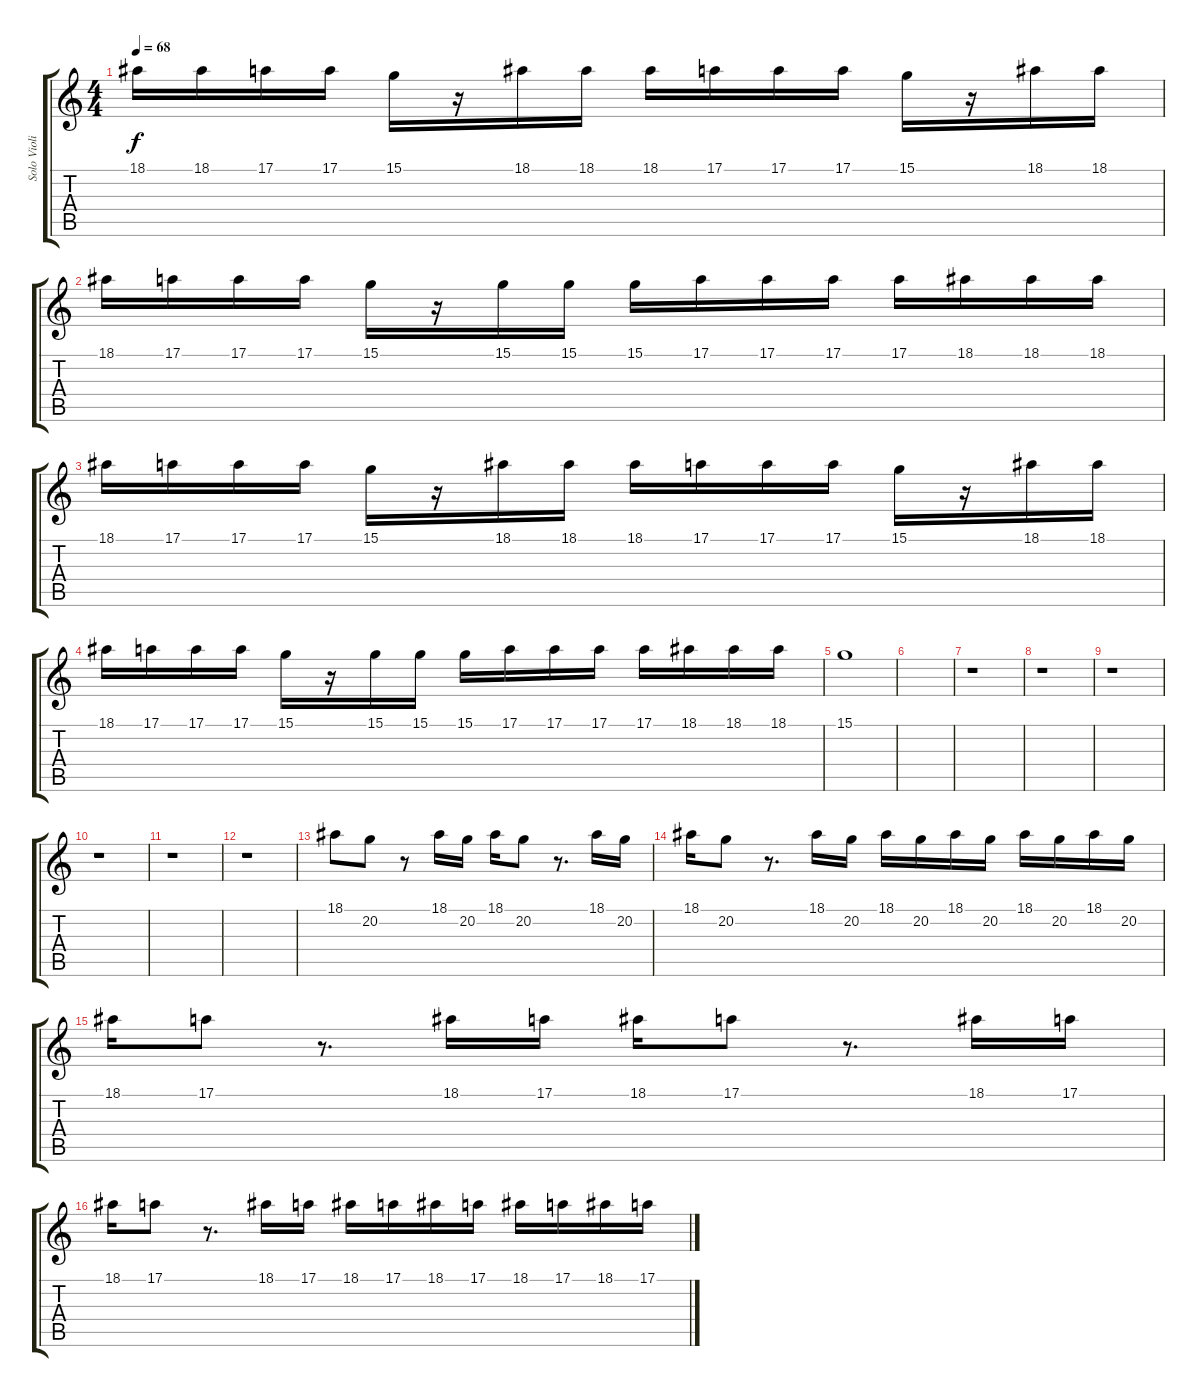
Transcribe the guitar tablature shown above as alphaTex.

\track ("Solo Violin" "Solo Violi") {instrument stringensemble1}
\staff {score tabs}
\tuning (E4 B3 G3 D3 A2 E2) {hide}
\ts (4 4)
\tempo 68
\clef g2
\ks c
18.1.16{dy f} 18.1.16 17.1.16 17.1.16 15.1.16 r.16 18.1.16 18.1.16 18.1.16 17.1.16 17.1.16 17.1.16 15.1.16 r.16 18.1.16 18.1.16 |
18.1.16 17.1.16 17.1.16 17.1.16 15.1.16 r.16 15.1.16 15.1.16 15.1.16 17.1.16 17.1.16 17.1.16 17.1.16 18.1.16 18.1.16 18.1.16 |
18.1.16 17.1.16 17.1.16 17.1.16 15.1.16 r.16 18.1.16 18.1.16 18.1.16 17.1.16 17.1.16 17.1.16 15.1.16 r.16 18.1.16 18.1.16 |
18.1.16 17.1.16 17.1.16 17.1.16 15.1.16 r.16 15.1.16 15.1.16 15.1.16 17.1.16 17.1.16 17.1.16 17.1.16 18.1.16 18.1.16 18.1.16 |
15.1.1 |
|
r.1 |
r.1 |
r.1 |
r.1 |
r.1 |
r.1 |
18.1.8{instrument stringensemble1} 20.2.8 r.8 18.1.16 20.2.16 18.1.16 20.2.8 r.8{d} 18.1.16 20.2.16 |
18.1.16 20.2.8 r.8{d} 18.1.16 20.2.16 18.1.16 20.2.16 18.1.16 20.2.16 18.1.16 20.2.16 18.1.16 20.2.16 |
18.1.16 17.1.8 r.8{d} 18.1.16 17.1.16 18.1.16 17.1.8 r.8{d} 18.1.16 17.1.16 |
18.1.16 17.1.8 r.8{d} 18.1.16 17.1.16 18.1.16 17.1.16 18.1.16 17.1.16 18.1.16 17.1.16 18.1.16 17.1.16
